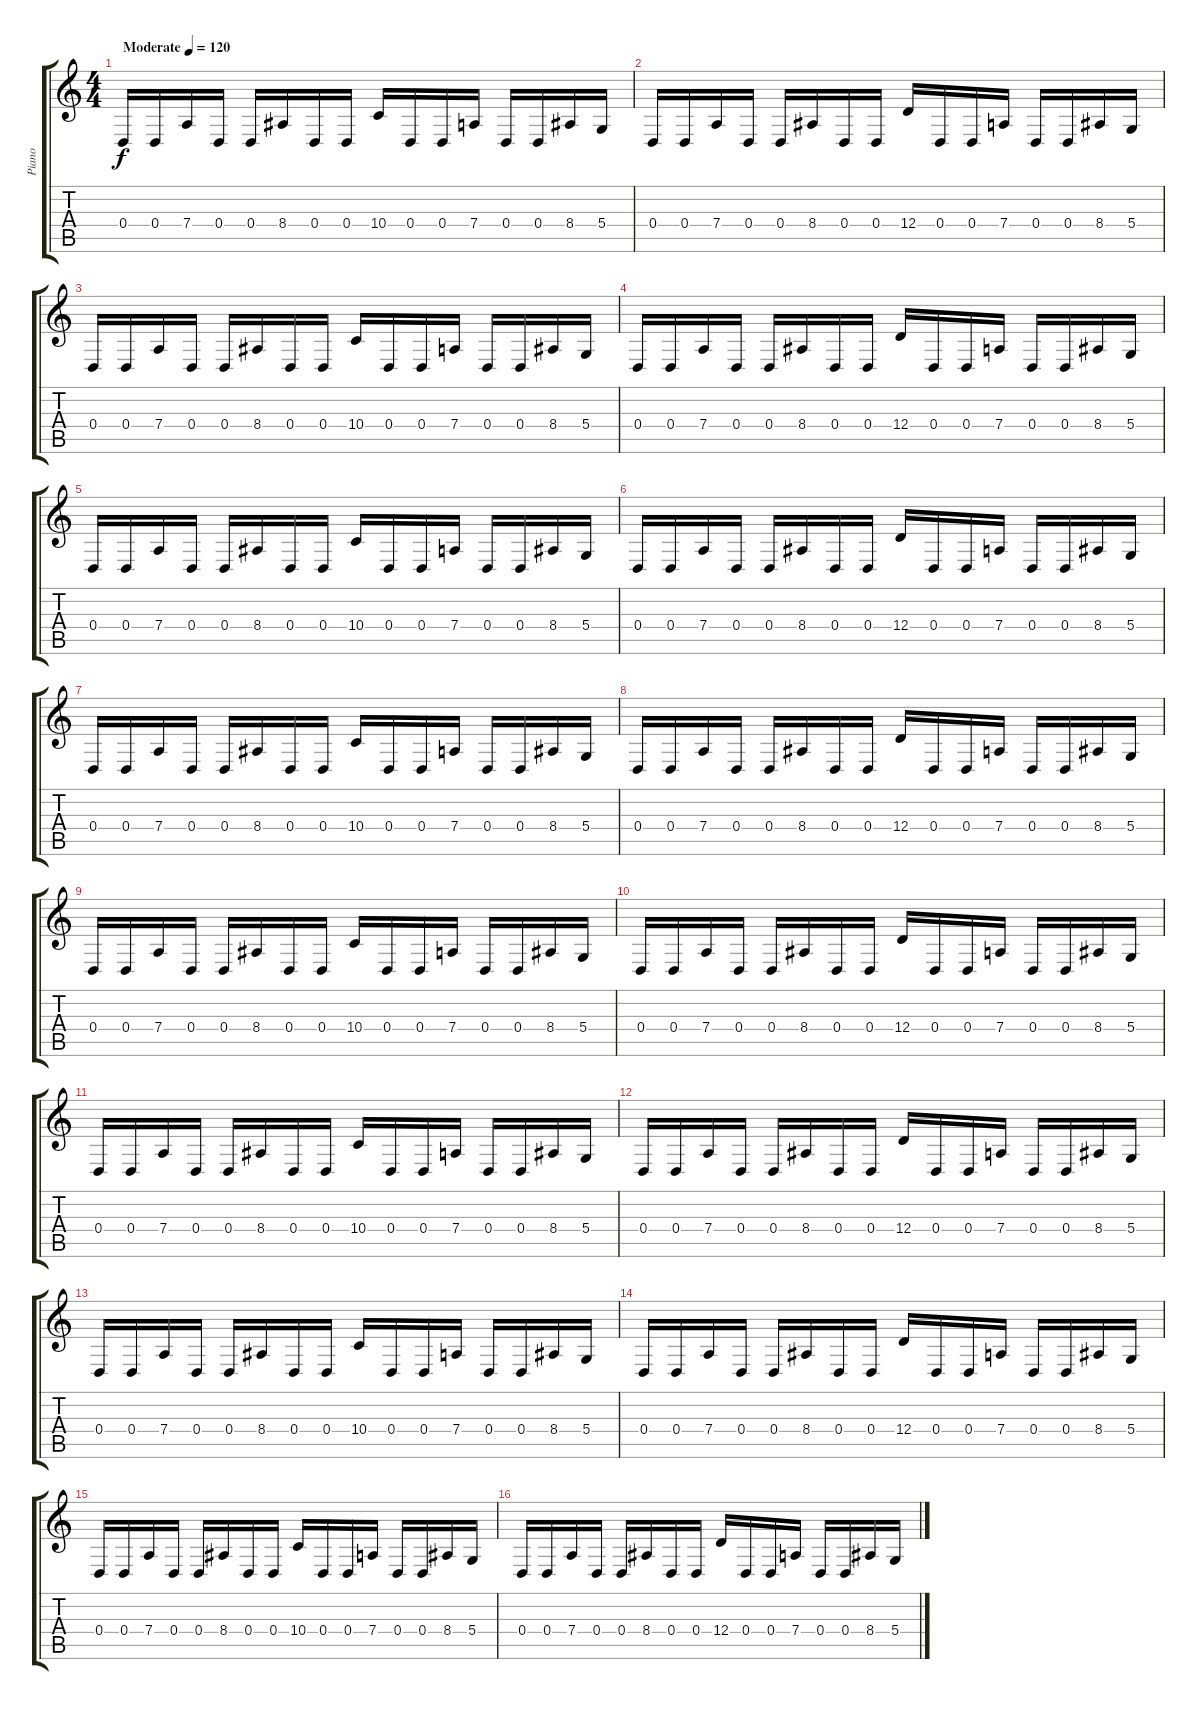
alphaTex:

\track ("Piano" "Piano") {instrument electricpiano2}
\staff {score tabs}
\tuning (E4 B3 G3 D3 A2 E2) {hide}
\ts (4 4)
\tempo (120 "Moderate")
\clef g2
\ks c
0.4.16{dy f instrument electricpiano2} 0.4.16 7.4.16 0.4.16 0.4.16 8.4.16 0.4.16 0.4.16 10.4.16 0.4.16 0.4.16 7.4.16 0.4.16 0.4.16 8.4.16 5.4.16 |
0.4.16 0.4.16 7.4.16 0.4.16 0.4.16 8.4.16 0.4.16 0.4.16 12.4.16 0.4.16 0.4.16 7.4.16 0.4.16 0.4.16 8.4.16 5.4.16 |
0.4.16 0.4.16 7.4.16 0.4.16 0.4.16 8.4.16 0.4.16 0.4.16 10.4.16 0.4.16 0.4.16 7.4.16 0.4.16 0.4.16 8.4.16 5.4.16 |
0.4.16 0.4.16 7.4.16 0.4.16 0.4.16 8.4.16 0.4.16 0.4.16 12.4.16 0.4.16 0.4.16 7.4.16 0.4.16 0.4.16 8.4.16 5.4.16 |
0.4.16 0.4.16 7.4.16 0.4.16 0.4.16 8.4.16 0.4.16 0.4.16 10.4.16 0.4.16 0.4.16 7.4.16 0.4.16 0.4.16 8.4.16 5.4.16 |
0.4.16 0.4.16 7.4.16 0.4.16 0.4.16 8.4.16 0.4.16 0.4.16 12.4.16 0.4.16 0.4.16 7.4.16 0.4.16 0.4.16 8.4.16 5.4.16 |
0.4.16 0.4.16 7.4.16 0.4.16 0.4.16 8.4.16 0.4.16 0.4.16 10.4.16 0.4.16 0.4.16 7.4.16 0.4.16 0.4.16 8.4.16 5.4.16 |
0.4.16 0.4.16 7.4.16 0.4.16 0.4.16 8.4.16 0.4.16 0.4.16 12.4.16 0.4.16 0.4.16 7.4.16 0.4.16 0.4.16 8.4.16 5.4.16 |
0.4.16 0.4.16 7.4.16 0.4.16 0.4.16 8.4.16 0.4.16 0.4.16 10.4.16 0.4.16 0.4.16 7.4.16 0.4.16 0.4.16 8.4.16 5.4.16 |
0.4.16 0.4.16 7.4.16 0.4.16 0.4.16 8.4.16 0.4.16 0.4.16 12.4.16 0.4.16 0.4.16 7.4.16 0.4.16 0.4.16 8.4.16 5.4.16 |
0.4.16 0.4.16 7.4.16 0.4.16 0.4.16 8.4.16 0.4.16 0.4.16 10.4.16 0.4.16 0.4.16 7.4.16 0.4.16 0.4.16 8.4.16 5.4.16 |
0.4.16 0.4.16 7.4.16 0.4.16 0.4.16 8.4.16 0.4.16 0.4.16 12.4.16 0.4.16 0.4.16 7.4.16 0.4.16 0.4.16 8.4.16 5.4.16 |
0.4.16 0.4.16 7.4.16 0.4.16 0.4.16 8.4.16 0.4.16 0.4.16 10.4.16 0.4.16 0.4.16 7.4.16 0.4.16 0.4.16 8.4.16 5.4.16 |
0.4.16 0.4.16 7.4.16 0.4.16 0.4.16 8.4.16 0.4.16 0.4.16 12.4.16 0.4.16 0.4.16 7.4.16 0.4.16 0.4.16 8.4.16 5.4.16 |
0.4.16 0.4.16 7.4.16 0.4.16 0.4.16 8.4.16 0.4.16 0.4.16 10.4.16 0.4.16 0.4.16 7.4.16 0.4.16 0.4.16 8.4.16 5.4.16 |
0.4.16 0.4.16 7.4.16 0.4.16 0.4.16 8.4.16 0.4.16 0.4.16 12.4.16 0.4.16 0.4.16 7.4.16 0.4.16 0.4.16 8.4.16 5.4.16
